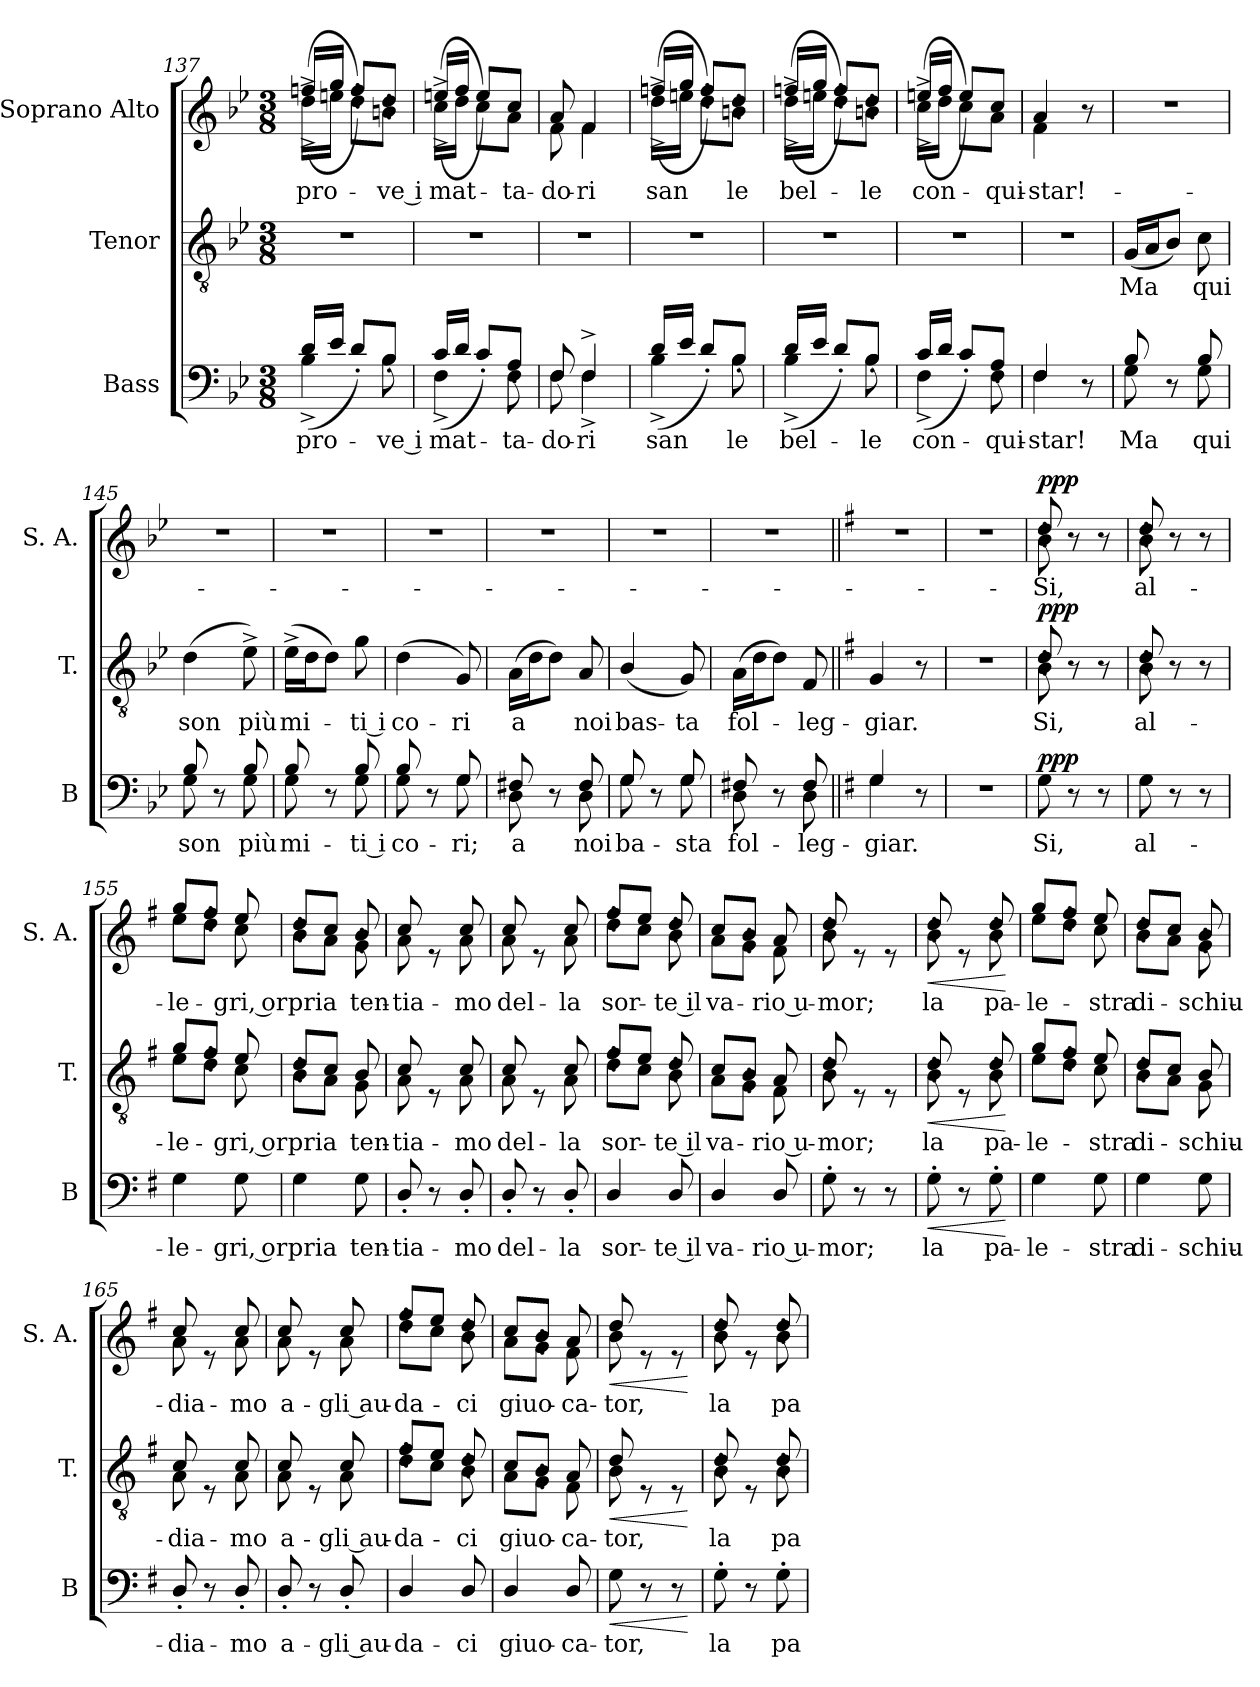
**kern	**text	**dynam	**kern	**text	**dynam	**kern	**text	**dynam
*part3	*part3	*part3	*part2	*part2	*part2	*part1	*part1	*part1
*staff3	*staff3	*staff3	*staff2	*staff2	*staff2	*staff1	*staff1	*staff1
*I"Bass	*	*	*I"Tenor	*	*	*I"Soprano Alto	*	*
*I'B	*	*	*I'T.	*	*	*I'S. A.	*	*
*clefF4	*	*	*clefGv2	*	*	*clefG2	*	*
*k[b-e-]	*	*	*k[b-e-]	*	*	*k[b-e-]	*	*
*M3/8	*	*	*M3/8	*	*	*M3/8	*	*
=137	=137	=137	=137	=137	=137	=137	=137	=137
!	!LO:LY:b	!	!	!	!	!	!LO:LY:b	!
*^	*	*	*	*	*	*^	*	*
4B-\	(16d^/LL	pro-	.	4.r	.	.	(16dd^\LL	(16ffn^/LL	pro-	.
.	16e-/JJ	.	.	.	.	.	16een\JJ	16gg/JJ	.	.
.	8d'/L)	.	.	.	.	.	8dd'\L)	8ff'/L)	.	.
!	!	!LO:LY:b	!	!	!	!	!	!	!LO:LY:b	!
8B-\	8B-'/J	-ve i	.	.	.	.	8bn'\J	8dd'/J	-ve i	.
!!LO:PB:g=z	!!
=138	=138	=138	=138	=138	=138	=138	=138	=138	=138	=138
!	!	!LO:LY:b	!	!	!	!	!	!	!LO:LY:b	!
4F\	(16c^/LL	mat-	.	4.r	.	.	(16cc^\LL	(16een^/LL	mat-	.
.	16d/JJ	.	.	.	.	.	16dd\JJ	16ff/JJ	.	.
.	8c'/L)	.	.	.	.	.	8cc'\L)	8ee'/L)	.	.
!	!	!LO:LY:b	!	!	!	!	!	!	!LO:LY:b	!
8F\	8A'/J	-ta-	.	.	.	.	8a'\J	8cc'/J	-ta-	.
=139	=139	=139	=139	=139	=139	=139	=139	=139	=139	=139
!	!	!LO:LY:b	!	!	!	!	!	!	!LO:LY:b	!
8F/	8F\	-do-	.	4.r	.	.	8f\	8a/	-do-	.
!	!	!LO:LY:b	!	!	!	!	!	!	!LO:LY:b	!
4F^/	4F^\	-ri	.	.	.	.	4f/	4f\	-ri	.
=140	=140	=140	=140	=140	=140	=140	=140	=140	=140	=140
!	!	!LO:LY:b	!	!	!	!	!	!	!LO:LY:b	!
4B-\	(16d^/LL	san	.	4.r	.	.	(16dd^\LL	(16ffn^/LL	-san	.
.	16e-/JJ	.	.	.	.	.	16een\JJ	16gg/JJ	.	.
.	8d'/L)	.	.	.	.	.	8dd'\L)	8ff'/L)	.	.
!	!	!LO:LY:b	!	!	!	!	!	!	!LO:LY:b	!
8B-\	8B-'/J	le	.	.	.	.	8bn'\J	8dd'/J	le	.
=141	=141	=141	=141	=141	=141	=141	=141	=141	=141	=141
!	!	!LO:LY:b	!	!	!	!	!	!	!LO:LY:b	!
4B-\	(16d^/LL	bel-	.	4.r	.	.	(16dd^\LL	(16ffn^/LL	bel-	.
.	16e-/JJ	.	.	.	.	.	16een\JJ	16gg/JJ	.	.
.	8d'/L)	.	.	.	.	.	8dd'\L)	8ff'/L)	.	.
!	!	!LO:LY:b	!	!	!	!	!	!	!LO:LY:b	!
8B-\	8B-'/J	-le	.	.	.	.	8bn'\J	8dd'/J	-le	.
=142	=142	=142	=142	=142	=142	=142	=142	=142	=142	=142
!	!	!LO:LY:b	!	!	!	!	!	!	!LO:LY:b	!
4F\	(16c^/LL	con-	.	4.r	.	.	(16cc^\LL	(16een^/LL	con-	.
.	16d/JJ	.	.	.	.	.	16dd\JJ	16ff/JJ	.	.
.	8c'/L)	.	.	.	.	.	8cc'\L)	8ee'/L)	.	.
!	!	!LO:LY:b	!	!	!	!	!	!	!LO:LY:b	!
8F\	8A'/J	-qui-	.	.	.	.	8a'\J	8cc'/J	-qui-	.
=143	=143	=143	=143	=143	=143	=143	=143	=143	=143	=143
!	!	!LO:LY:b	!	!	!	!	!	!	!LO:LY:b	!
4F/	4F\	-star!	.	4.r	.	.	4f\	4a/	-star!-	.
8r	8ryy	.	.	.	.	.	8r	8ryy	.	.
=144	=144	=144	=144	=144	=144	=144	=144	=144	=144	=144
!	!	!LO:LY:b	!	!	!LO:LY:b	!	!	!	!	!
*	*	*	*	*	*	*	*v	*v	*	*
8G\	8B-/	Ma	.	(16G/LL	-Ma	.	4.r	.	.
.	.	.	.	16A/J	.	.	.	.	.
8r	8ryy	.	.	8B-/J)	.	.	.	.	.
!	!	!LO:LY:b	!	!	!LO:LY:b	!	!	!	!
8G\	8B-/	qui	.	8c\	qui	.	.	.	.
=145	=145	=145	=145	=145	=145	=145	=145	=145	=145
!	!	!LO:LY:b	!	!	!LO:LY:b	!	!	!	!
8G\	8B-/	son	.	(4d\	son	.	4.r	.	.
8r	8ryy	.	.	.	.	.	.	.	.
!	!	!LO:LY:b	!	!	!LO:LY:b	!	!	!	!
8G\	8B-/	più	.	8e-^\)	più	.	.	.	.
!!LO:LB:g=z
=146	=146	=146	=146	=146	=146	=146	=146	=146	=146
!	!	!LO:LY:b	!	!	!LO:LY:b	!	!	!	!
8G\	8B-/	mi-	.	(16e-^\LL	mi-	.	4.r	.	.
.	.	.	.	16d\J	.	.	.	.	.
8r	8ryy	.	.	8d\J)	.	.	.	.	.
!	!	!LO:LY:b	!	!	!LO:LY:b	!	!	!	!
8G\	8B-/	-ti i	.	8g\	-ti i	.	.	.	.
=147	=147	=147	=147	=147	=147	=147	=147	=147	=147
!	!	!LO:LY:b	!	!	!LO:LY:b	!	!	!	!
8G\	8B-/	co-	.	(4d\	co-	.	4.r	.	.
8r	8ryy	.	.	.	.	.	.	.	.
!	!	!LO:LY:b	!	!	!LO:LY:b	!	!	!	!
8G\	8G/	-ri;	.	8G/)	-ri	.	.	.	.
=148	=148	=148	=148	=148	=148	=148	=148	=148	=148
!	!	!LO:LY:b	!	!	!LO:LY:b	!	!	!	!
8D\	8F#X/	a	.	(16A\LL	-a	.	4.r	.	.
.	.	.	.	16d\J	.	.	.	.	.
8r	8ryy	.	.	8d\J)	.	.	.	.	.
!	!	!LO:LY:b	!	!	!LO:LY:b	!	!	!	!
8D\	8F#/	noi	.	8A/	noi	.	.	.	.
=149	=149	=149	=149	=149	=149	=149	=149	=149	=149
!	!	!LO:LY:b	!	!	!LO:LY:b	!	!	!	!
8G\	8G/	ba-	.	(4B-/	bas-	.	4.r	.	.
8r	8ryy	.	.	.	.	.	.	.	.
!	!	!LO:LY:b	!	!	!LO:LY:b	!	!	!	!
8G/	8G\	-sta	.	8G/)	-ta	.	.	.	.
=150	=150	=150	=150	=150	=150	=150	=150	=150	=150
!	!	!LO:LY:b	!	!	!LO:LY:b	!	!	!	!
8D\	8F#X/	fol-	.	(16A\LL	-fol-	.	4.r	.	.
.	.	.	.	16d\J	.	.	.	.	.
8r	8ryy	.	.	8d\J)	.	.	.	.	.
!	!	!LO:LY:b	!	!	!LO:LY:b	!	!	!	!
8D\	8F#/	-leg-	.	8F/	-leg-	.	.	.	.
=151||	=151||	=151||	=151||	=151||	=151||	=151||	=151||	=151||	=151||
*k[f#]	*	*	*	*k[f#]	*	*	*k[f#]	*	*
!	!	!LO:LY:b	!	!	!LO:LY:b	!	!	!	!
4G/	4G\	-giar.	.	4G/	-giar.	.	4.r	.	.
8r	8ryy	.	.	8r	.	.	.	.	.
*v	*v	*	*	*	*	*	*	*	*
=152	=152	=152	=152	=152	=152	=152	=152	=152
4.r	.	.	4.r	.	.	4.r	.	.
=153	=153	=153	=153	=153	=153	=153	=153	=153
!	!LO:LY:b	!LO:DY:a	!	!LO:LY:b	!LO:DY:a	!	!LO:LY:b	!LO:DY:a
*	*	*	*^	*	*	*^	*	*
8G\	Si,	ppp	8B'\	8d'/	Si,	ppp	8b'\	8dd'/	Si,	ppp
8r	.	.	8r	8ryy	.	.	8r	8ryy	.	.
8r	.	.	8r	8ryy	.	.	8r	8ryy	.	.
=154	=154	=154	=154	=154	=154	=154	=154	=154	=154	=154
!	!LO:LY:b	!	!	!	!LO:LY:b	!	!	!	!LO:LY:b	!
8G\	al-	.	8B'\	8d'/	al-	.	8b'\	8dd'/	al-	.
8r	.	.	8r	8ryy	.	.	8r	8ryy	.	.
8r	.	.	8r	8ryy	.	.	8r	8ryy	.	.
!!LO:LB:g=z	!!
=155	=155	=155	=155	=155	=155	=155	=155	=155	=155	=155
!	!LO:LY:b	!	!	!	!LO:LY:b	!	!	!	!LO:LY:b	!
4G\	-le-	.	8e'\L	8g'/L	-le-	.	8ee'\L	8gg'/L	-le-	.
.	.	.	8d'\J	8f#'/J	.	.	8dd'\J	8ff#'/J	.	.
!	!LO:LY:b	!	!	!	!LO:LY:b	!	!	!	!LO:LY:b	!
8G\	-gri, or	.	8c'\	8e'/	-gri, or	.	8cc'\	8ee'/	-gri, or	.
=156	=156	=156	=156	=156	=156	=156	=156	=156	=156	=156
!	!LO:LY:b	!	!	!	!LO:LY:b	!	!	!	!LO:LY:b	!
4G\	pria	.	8B'\L	8d'/L	-pria	.	8b'\L	8dd'/L	-pria	.
.	.	.	8A'\J	8c'/J	.	.	8a'\J	8cc'/J	.	.
!	!LO:LY:b	!	!	!	!LO:LY:b	!	!	!	!LO:LY:b	!
8G\	ten-	.	8G\	8B/	ten-	.	8g'\	8b'/	ten-	.
=157	=157	=157	=157	=157	=157	=157	=157	=157	=157	=157
!	!LO:LY:b	!	!	!	!LO:LY:b	!	!	!	!LO:LY:b	!
8D'/	-tia-	.	8A'\	8c'/	-tia-	.	8a'\	8cc'/	-tia-	.
8r	.	.	8rE	8ryy	.	.	8re	8ryy	.	.
!	!LO:LY:b	!	!	!	!LO:LY:b	!	!	!	!LO:LY:b	!
8D'/	-mo	.	8A'\	8c'/	-mo	.	8a'\	8cc'/	-mo	.
=158	=158	=158	=158	=158	=158	=158	=158	=158	=158	=158
!	!LO:LY:b	!	!	!	!LO:LY:b	!	!	!	!LO:LY:b	!
8D'/	del-	.	8A'\	8c'/	-del-	.	8a'\	8cc'/	-del-	.
8r	.	.	8rE	8ryy	.	.	8re	8ryy	.	.
!	!LO:LY:b	!	!	!	!LO:LY:b	!	!	!	!LO:LY:b	!
8D'/	-la	.	8A'\	8c'/	-la	.	8a'\	8cc'/	-la	.
=159	=159	=159	=159	=159	=159	=159	=159	=159	=159	=159
!	!LO:LY:b	!	!	!	!LO:LY:b	!	!	!	!LO:LY:b	!
4D/	sor-	.	8d'\L	8f#'/L	-sor-	.	8dd'\L	8ff#'/L	-sor-	.
.	.	.	8c'\J	8e'/J	.	.	8cc'\J	8ee'/J	.	.
!	!LO:LY:b	!	!	!	!LO:LY:b	!	!	!	!LO:LY:b	!
8D/	-te il	.	8B'\	8d'/	-te il	.	8b'\	8dd'/	-te il	.
=160	=160	=160	=160	=160	=160	=160	=160	=160	=160	=160
!	!LO:LY:b	!	!	!	!LO:LY:b	!	!	!	!LO:LY:b	!
4D/	va-	.	8A'\L	8c'/L	-va-	.	8a'\L	8cc'/L	-va-	.
.	.	.	8G'\J	8B'/J	.	.	8g'\J	8b'/J	.	.
!	!LO:LY:b	!	!	!	!LO:LY:b	!	!	!	!LO:LY:b	!
8D/	-rio u-	.	8F#'\	8A'/	-rio u-	.	8f#'\	8a'/	-rio u-	.
=161	=161	=161	=161	=161	=161	=161	=161	=161	=161	=161
!	!LO:LY:b	!	!	!	!LO:LY:b	!	!	!	!LO:LY:b	!
8G'\	-mor;	.	8B'\	8d'/	-mor;	.	8b'\	8dd'/	-mor;	.
8r	.	.	8rE	4ryy	.	.	8re	4ryy	.	.
8r	.	.	8rE	.	.	.	8re	.	.	.
=162	=162	=162	=162	=162	=162	=162	=162	=162	=162	=162
!	!LO:LY:b	!LO:HP:b	!	!	!LO:LY:b	!LO:HP:b	!	!	!LO:LY:b	!LO:HP:b
8G'\	la	<	8B'\	8d'/	-la	<	8b'\	8dd'/	-la	<
8r	.	.	8rE	8ryy	.	.	8re	8ryy	.	.
!	!LO:LY:b	!	!	!	!LO:LY:b	!	!	!	!LO:LY:b	!
8G'\	pa-	.	8B'\	8d'/	-pa-	.	8b'\	8dd'/	-pa-	.
*	*	*	*v	*v	*	*	*	*	*	*
*	*	*	*	*	*	*v	*v	*	*
.	.	[	.	.	[	.	.	[
=163	=163	=163	=163	=163	=163	=163	=163	=163
!	!LO:LY:b	!	!	!LO:LY:b	!	!	!LO:LY:b	!
*	*	*	*^	*	*	*^	*	*
4G\	-le-	.	8e'\L	8g'/L	-le-	.	8ee'\L	8gg'/L	-le-	.
.	.	.	8d'\J	8f#'/J	.	.	8dd'\J	8ff#'/J	.	.
!	!LO:LY:b	!	!	!	!LO:LY:b	!	!	!	!LO:LY:b	!
8G\	-stra	.	8c'\	8e'/	-stra	.	8cc'\	8ee'/	-stra	.
!!LO:LB:g=z	!!
=164	=164	=164	=164	=164	=164	=164	=164	=164	=164	=164
!	!LO:LY:b	!	!	!	!LO:LY:b	!	!	!	!LO:LY:b	!
4G\	di-	.	8B'\L	8d'/L	-di-	.	8b'\L	8dd'/L	-di-	.
.	.	.	8A'\J	8c'/J	.	.	8a'\J	8cc'/J	.	.
!	!LO:LY:b	!	!	!	!LO:LY:b	!	!	!	!LO:LY:b	!
8G\	-schiu-	.	8G\	8B/	-schiu-	.	8g'\	8b'/	-schiu-	.
=165	=165	=165	=165	=165	=165	=165	=165	=165	=165	=165
!	!LO:LY:b	!	!	!	!LO:LY:b	!	!	!	!LO:LY:b	!
8D'/	-dia-	.	8A'\	8c'/	-dia-	.	8a'\	8cc'/	-dia-	.
8r	.	.	8rE	8ryy	.	.	8re	8ryy	.	.
!	!LO:LY:b	!	!	!	!LO:LY:b	!	!	!	!LO:LY:b	!
8D'/	-mo	.	8A'\	8c'/	-mo	.	8a'\	8cc'/	-mo	.
=166	=166	=166	=166	=166	=166	=166	=166	=166	=166	=166
!	!LO:LY:b	!	!	!	!LO:LY:b	!	!	!	!LO:LY:b	!
8D'/	a-	.	8A'\	8c'/	-a-	.	8a'\	8cc'/	a-	.
8r	.	.	8rE	8ryy	.	.	8re	8ryy	.	.
!	!LO:LY:b	!	!	!	!LO:LY:b	!	!	!	!LO:LY:b	!
8D'/	-gli au-	.	8A'\	8c'/	-gli au-	.	8a'\	8cc'/	-gli au-	.
=167	=167	=167	=167	=167	=167	=167	=167	=167	=167	=167
!	!LO:LY:b	!	!	!	!LO:LY:b	!	!	!	!LO:LY:b	!
4D/	-da-	.	8d'\L	8f#'/L	-da-	.	8dd'\L	8ff#'/L	-da-	.
.	.	.	8c'\J	8e'/J	.	.	8cc'\J	8ee'/J	.	.
!	!LO:LY:b	!	!	!	!LO:LY:b	!	!	!	!LO:LY:b	!
8D/	-ci	.	8B'\	8d'/	-ci	.	8b'\	8dd'/	-ci	.
=168	=168	=168	=168	=168	=168	=168	=168	=168	=168	=168
!	!LO:LY:b	!	!	!	!LO:LY:b	!	!	!	!LO:LY:b	!
4D/	giuo-	.	8A'\L	8c'/L	-giuo-	.	8a'\L	8cc'/L	giuo-	.
.	.	.	8G'\J	8B'/J	.	.	8g'\J	8b'/J	.	.
!	!LO:LY:b	!	!	!	!LO:LY:b	!	!	!	!LO:LY:b	!
8D/	-ca-	.	8F#'\	8A'/	-ca-	.	8f#'\	8a'/	-ca-	.
=169	=169	=169	=169	=169	=169	=169	=169	=169	=169	=169
!	!LO:LY:b	!LO:HP:b	!	!	!LO:LY:b	!LO:HP:b	!	!	!LO:LY:b	!LO:HP:b
8G\	-tor,	<	8B\	8d/	-tor,	<	8b\	8dd/	-tor,	<
8r	.	.	8rE	4ryy	.	.	8re	4ryy	.	.
8r	.	.	8rE	.	.	.	8re	.	.	.
*	*	*	*v	*v	*	*	*	*	*	*
*	*	*	*	*	*	*v	*v	*	*
.	.	[	.	.	[	.	.	[
=170	=170	=170	=170	=170	=170	=170	=170	=170
!	!LO:LY:b	!	!	!LO:LY:b	!	!	!LO:LY:b	!
*	*	*	*^	*	*	*^	*	*
8G'\	la	.	8B'\	8d'/	-la	.	8b'\	8dd'/	-la	.
8r	.	.	8rE	8ryy	.	.	8re	8ryy	.	.
!	!LO:LY:b	!	!	!	!LO:LY:b	!	!	!	!LO:LY:b	!
8G'\	pa-	.	8B'\	8d'/	-pa-	.	8b'\	8dd'/	-pa-	.
*	*	*	*v	*v	*	*	*	*	*	*
*	*	*	*	*	*	*v	*v	*	*
=	=	=	=	=	=	=	=	=
*-	*-	*-	*-	*-	*-	*-	*-	*-
